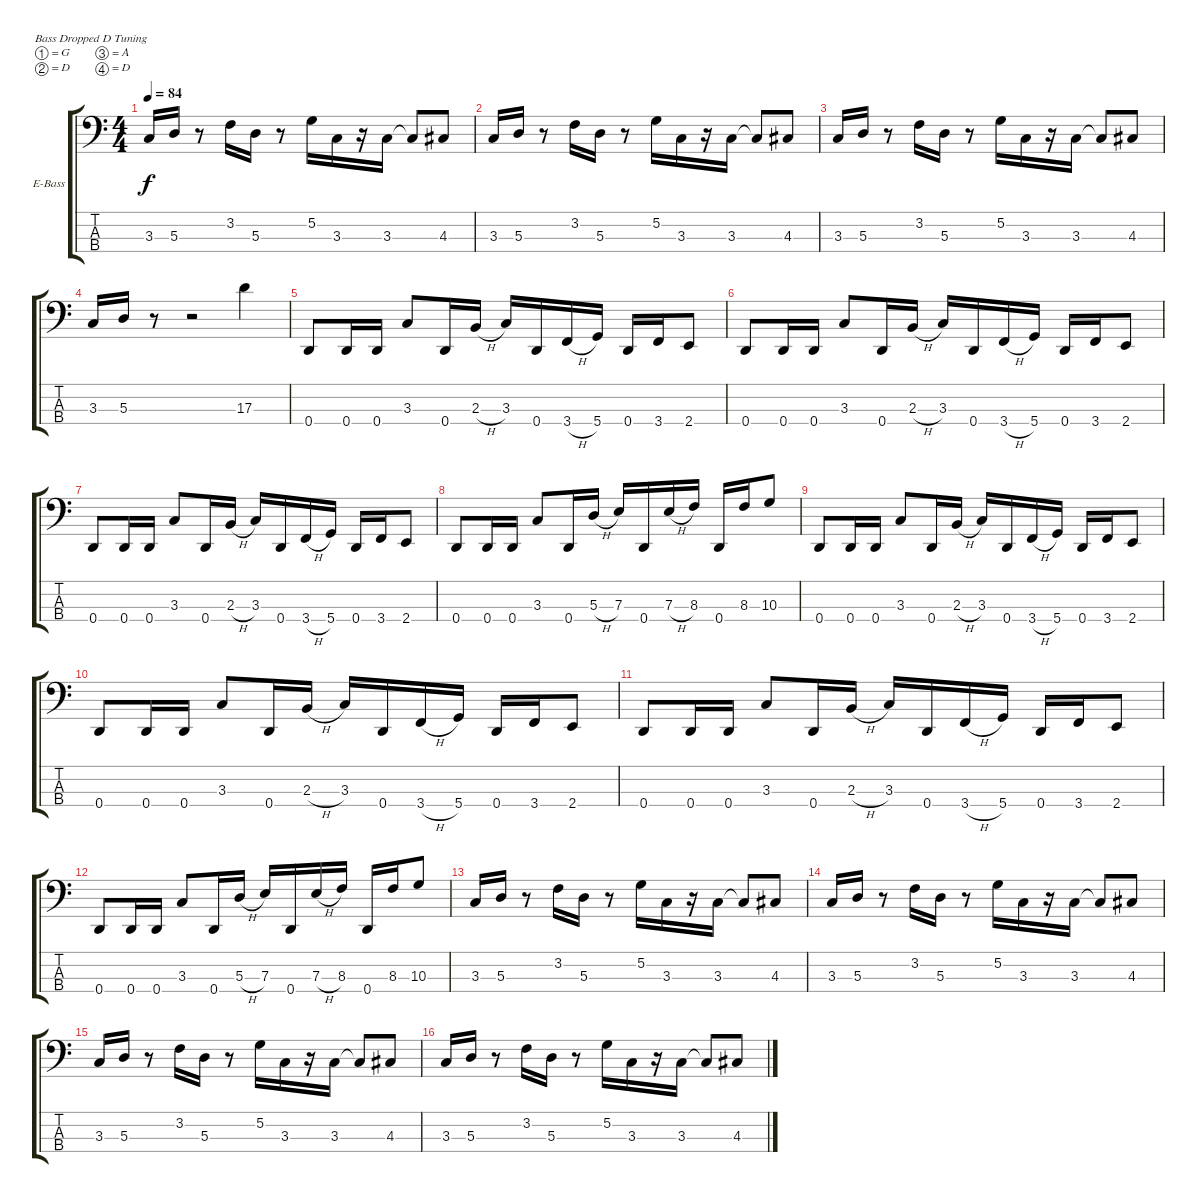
\defaultSystemsLayout 4
\bracketExtendMode groupsimilarinstruments
\firstSystemTrackNameOrientation horizontal
\otherSystemsTrackNameOrientation horizontal
\track ("Electric Bass" "E-Bass") {instrument electricbassfinger}
\staff {score tabs}
\tuning (G2 D2 A1 D1)
\ts (4 4)
\tempo 84
\clef f4
\scale
0.333333
\ks c
3.3.16{dy f} 5.3.16 r.8 3.2.16 5.3.16 r.8 5.2.16 3.3.16 r.16 3.3.16 3.3{t}.8 4.3.8 |
\scale
0.333333 3.3.16 5.3.16 r.8 3.2.16 5.3.16 r.8 5.2.16 3.3.16 r.16 3.3.16 3.3{t}.8 4.3.8 |
\scale
0.333333 3.3.16 5.3.16 r.8 3.2.16 5.3.16 r.8 5.2.16 3.3.16 r.16 3.3.16 3.3{t}.8 4.3.8 |
\scale
0.333333 3.3.16 5.3.16 r.8 r.2 17.3.4 |
\scale
0.333333 0.4.8 0.4.16 0.4.16 3.3.8 0.4.16 2.3{h}.16 3.3.16 0.4.16 3.4{h}.16 5.4.16 0.4.16 3.4.16 2.4.8 |
\scale
0.333333 0.4.8 0.4.16 0.4.16 3.3.8 0.4.16 2.3{h}.16 3.3.16 0.4.16 3.4{h}.16 5.4.16 0.4.16 3.4.16 2.4.8 |
\scale
0.333333 0.4.8 0.4.16 0.4.16 3.3.8 0.4.16 2.3{h}.16 3.3.16 0.4.16 3.4{h}.16 5.4.16 0.4.16 3.4.16 2.4.8 |
\scale
0.333333 0.4.8 0.4.16 0.4.16 3.3.8 0.4.16 5.3{h}.16 7.3.16 0.4.16 7.3{h}.16 8.3.16 0.4.16 8.3.16 10.3.8 |
\scale
0.333333 0.4.8 0.4.16 0.4.16 3.3.8 0.4.16 2.3{h}.16 3.3.16 0.4.16 3.4{h}.16 5.4.16 0.4.16 3.4.16 2.4.8 |
\scale
0.333333 0.4.8 0.4.16 0.4.16 3.3.8 0.4.16 2.3{h}.16 3.3.16 0.4.16 3.4{h}.16 5.4.16 0.4.16 3.4.16 2.4.8 |
\scale
0.333333 0.4.8 0.4.16 0.4.16 3.3.8 0.4.16 2.3{h}.16 3.3.16 0.4.16 3.4{h}.16 5.4.16 0.4.16 3.4.16 2.4.8 |
\scale
0.333333 0.4.8 0.4.16 0.4.16 3.3.8 0.4.16 5.3{h}.16 7.3.16 0.4.16 7.3{h}.16 8.3.16 0.4.16 8.3.16 10.3.8 |
\scale
0.333333 3.3.16 5.3.16 r.8 3.2.16 5.3.16 r.8 5.2.16 3.3.16 r.16 3.3.16 3.3{t}.8 4.3.8 |
\scale
0.333333 3.3.16 5.3.16 r.8 3.2.16 5.3.16 r.8 5.2.16 3.3.16 r.16 3.3.16 3.3{t}.8 4.3.8 |
\scale
0.333333 3.3.16 5.3.16 r.8 3.2.16 5.3.16 r.8 5.2.16 3.3.16 r.16 3.3.16 3.3{t}.8 4.3.8 |
\scale
0.333333 3.3.16 5.3.16 r.8 3.2.16 5.3.16 r.8 5.2.16 3.3.16 r.16 3.3.16 3.3{t}.8 4.3.8
